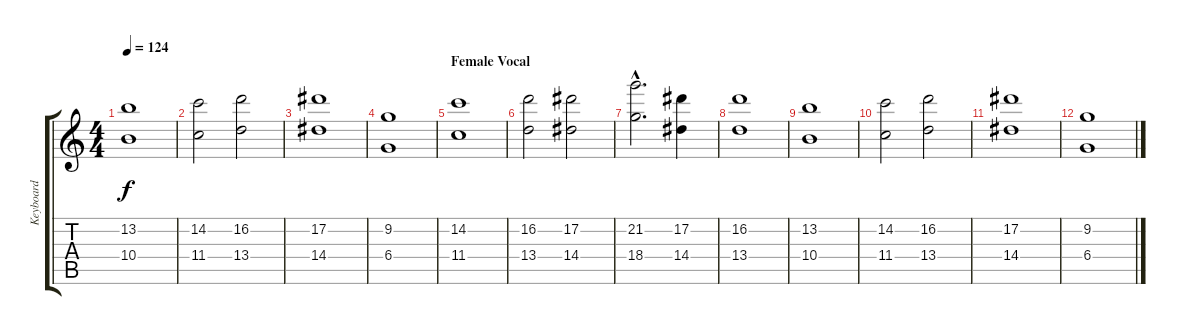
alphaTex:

\track ("Keyboard" "Keyboard") {instrument stringensemble1}
\staff {score tabs}
\tuning (Eb5 Bb4 Gb4 Db4 Ab3 Eb3) {hide}
\ts (4 4)
\tempo 124
\clef g2
\ks c
(13.2 10.4).1{dy f} |
(14.2 11.4).2 (16.2 13.4).2 |
(17.2 14.4).1 |
(9.2 6.4).1 |
\section ("" "Female Vocal")
(14.2 11.4).1 |
(16.2 13.4).2 (17.2 14.4).2 |
(21.2{hac} 18.4{hac}).2{d} (17.2 14.4).4 |
(16.2 13.4).1 |
(13.2 10.4).1 |
(14.2 11.4).2 (16.2 13.4).2 |
(17.2 14.4).1 |
(9.2 6.4).1
